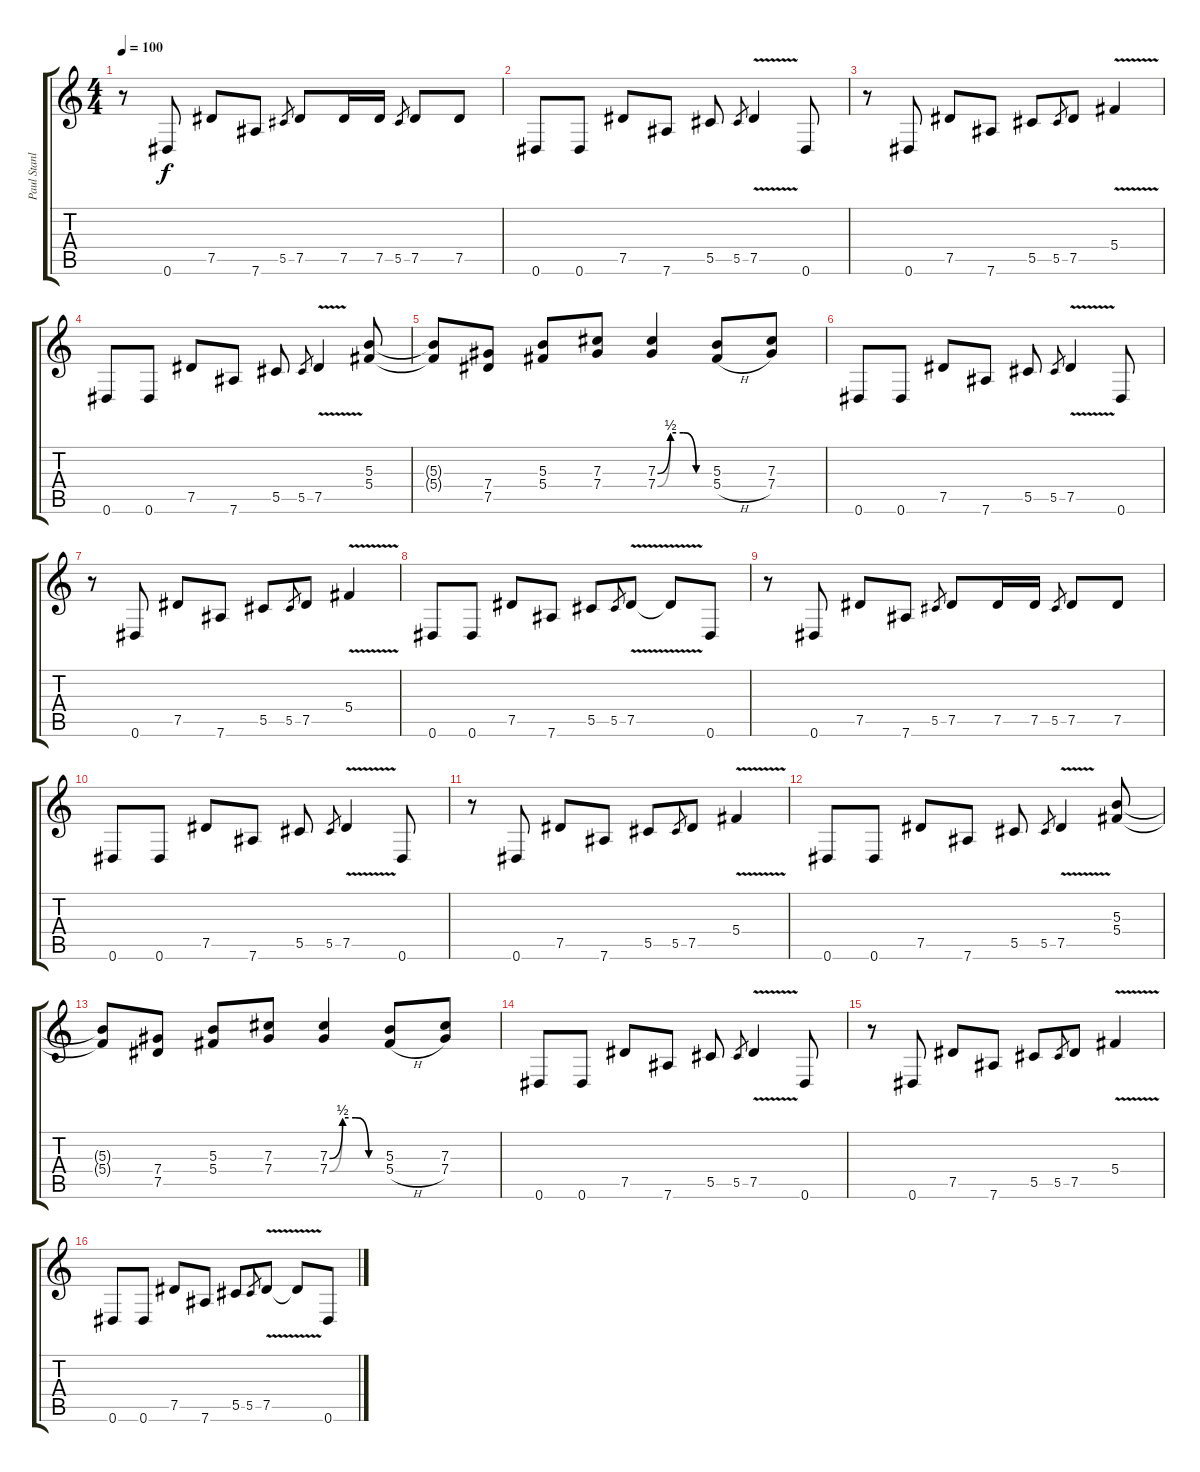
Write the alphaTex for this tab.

\track ("Paul Stanley" "Paul Stanl") {instrument distortionguitar}
\staff {score tabs}
\tuning (Eb4 Bb3 Gb3 Db3 Ab2 Eb2) {hide}
\ts (4 4)
\tempo 100
\clef g2
\ks c
r.8{dy f} 0.6.8 7.5.8 7.6.8 5.5.8{gr} 7.5.8 7.5.16 7.5.16 5.5.8{gr} 7.5.8 7.5.8 |
0.6.8 0.6.8 7.5.8 7.6.8 5.5.8 5.5.8{gr} 7.5{v}.4 0.6.8 |
r.8 0.6.8 7.5.8 7.6.8 5.5.8 5.5.8{gr} 7.5.8 5.4{v}.4 |
0.6.8 0.6.8 7.5.8 7.6.8 5.5.8 5.5.8{gr} 7.5{v}.4 (5.3 5.4).8 |
(5.3{t} 5.4{t}).8 (7.4 7.5).8 (5.3 5.4).8 (7.3 7.4).8 (7.3{be (custom 0 0 15 2 30 2 45 0 60 0)} 7.4{be (custom 0 0 15 2 30 2 45 0 60 0)}).4 (5.3 5.4{h}).8 (7.3 7.4).8 |
0.6.8 0.6.8 7.5.8 7.6.8 5.5.8 5.5.8{gr} 7.5{v}.4 0.6.8 |
r.8 0.6.8 7.5.8 7.6.8 5.5.8 5.5.8{gr} 7.5.8 5.4{v}.4 |
0.6.8 0.6.8 7.5.8 7.6.8 5.5.8 5.5.8{gr} 7.5{v}.8 7.5{t}.8 0.6.8 |
r.8 0.6.8 7.5.8 7.6.8 5.5.8{gr} 7.5.8 7.5.16 7.5.16 5.5.8{gr} 7.5.8 7.5.8 |
0.6.8 0.6.8 7.5.8 7.6.8 5.5.8 5.5.8{gr} 7.5{v}.4 0.6.8 |
r.8 0.6.8 7.5.8 7.6.8 5.5.8 5.5.8{gr} 7.5.8 5.4{v}.4 |
0.6.8 0.6.8 7.5.8 7.6.8 5.5.8 5.5.8{gr} 7.5{v}.4 (5.3 5.4).8 |
(5.3{t} 5.4{t}).8 (7.4 7.5).8 (5.3 5.4).8 (7.3 7.4).8 (7.3{be (custom 0 0 15 2 30 2 45 0 60 0)} 7.4{be (custom 0 0 15 2 30 2 45 0 60 0)}).4 (5.3 5.4{h}).8 (7.3 7.4).8 |
0.6.8 0.6.8 7.5.8 7.6.8 5.5.8 5.5.8{gr} 7.5{v}.4 0.6.8 |
r.8 0.6.8 7.5.8 7.6.8 5.5.8 5.5.8{gr} 7.5.8 5.4{v}.4 |
0.6.8 0.6.8 7.5.8 7.6.8 5.5.8 5.5.8{gr} 7.5{v}.8 7.5{t}.8 0.6.8
